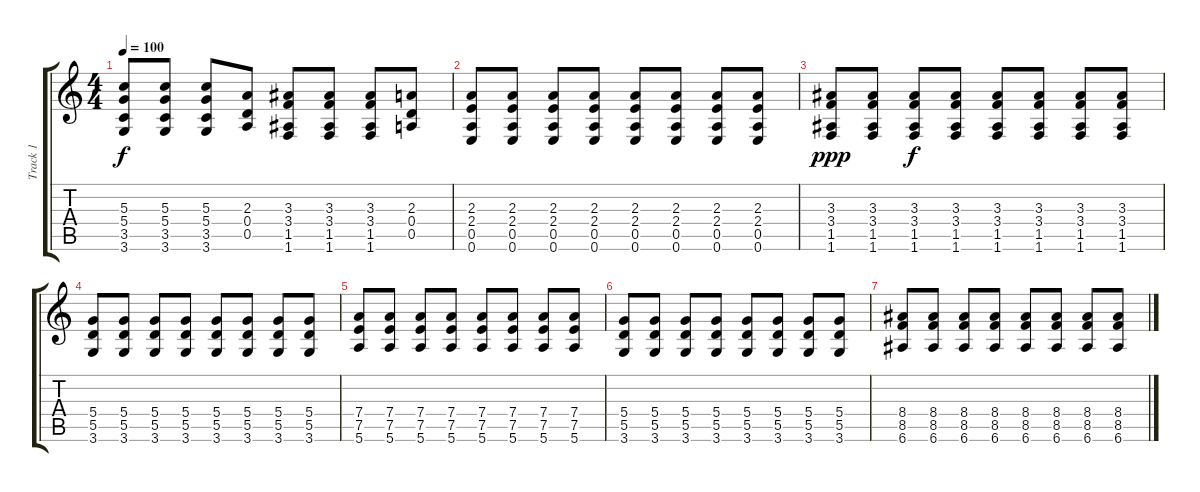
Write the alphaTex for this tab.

\track ("Track 1" "Track 1") {instrument acousticguitarsteel}
\staff {score tabs}
\tuning (E4 B3 G3 D3 A2 E2) {hide}
\ts (4 4)
\tempo 100
\clef g2
\ks c
(5.3 5.4 3.5 3.6).8{dy f volume 9} (5.3 5.4 3.5 3.6).8 (5.3 5.4 3.5 3.6).8 (2.3 0.4 0.5).8 (3.3 3.4 1.5 1.6).8 (3.3 3.4 1.5 1.6).8 (3.3 3.4 1.5 1.6).8 (2.3 0.4 0.5).8 |
(2.3 2.4 0.5 0.6).8{volume 6} (2.3 2.4 0.5 0.6).8 (2.3 2.4 0.5 0.6).8 (2.3 2.4 0.5 0.6).8 (2.3 2.4 0.5 0.6).8 (2.3 2.4 0.5 0.6).8 (2.3 2.4 0.5 0.6).8 (2.3 2.4 0.5 0.6).8 |
(3.3 3.4 1.5 1.6).8{dy ppp volume 3} (3.3 3.4 1.5 1.6).8 (3.3 3.4 1.5 1.6).8{dy f} (3.3 3.4 1.5 1.6).8 (3.3 3.4 1.5 1.6).8 (3.3 3.4 1.5 1.6).8 (3.3 3.4 1.5 1.6).8 (3.3 3.4 1.5 1.6).8 |
(5.4 5.5 3.6).8 (5.4 5.5 3.6).8 (5.4 5.5 3.6).8 (5.4 5.5 3.6).8 (5.4 5.5 3.6).8 (5.4 5.5 3.6).8 (5.4 5.5 3.6).8 (5.4 5.5 3.6).8 |
(7.4 7.5 5.6).8 (7.4 7.5 5.6).8 (7.4 7.5 5.6).8 (7.4 7.5 5.6).8 (7.4 7.5 5.6).8 (7.4 7.5 5.6).8 (7.4 7.5 5.6).8 (7.4 7.5 5.6).8 |
(5.4 5.5 3.6).8 (5.4 5.5 3.6).8 (5.4 5.5 3.6).8 (5.4 5.5 3.6).8 (5.4 5.5 3.6).8 (5.4 5.5 3.6).8 (5.4 5.5 3.6).8 (5.4 5.5 3.6).8 |
(8.4 8.5 6.6).8 (8.4 8.5 6.6).8 (8.4 8.5 6.6).8 (8.4 8.5 6.6).8 (8.4 8.5 6.6).8 (8.4 8.5 6.6).8 (8.4 8.5 6.6).8 (8.4 8.5 6.6).8
